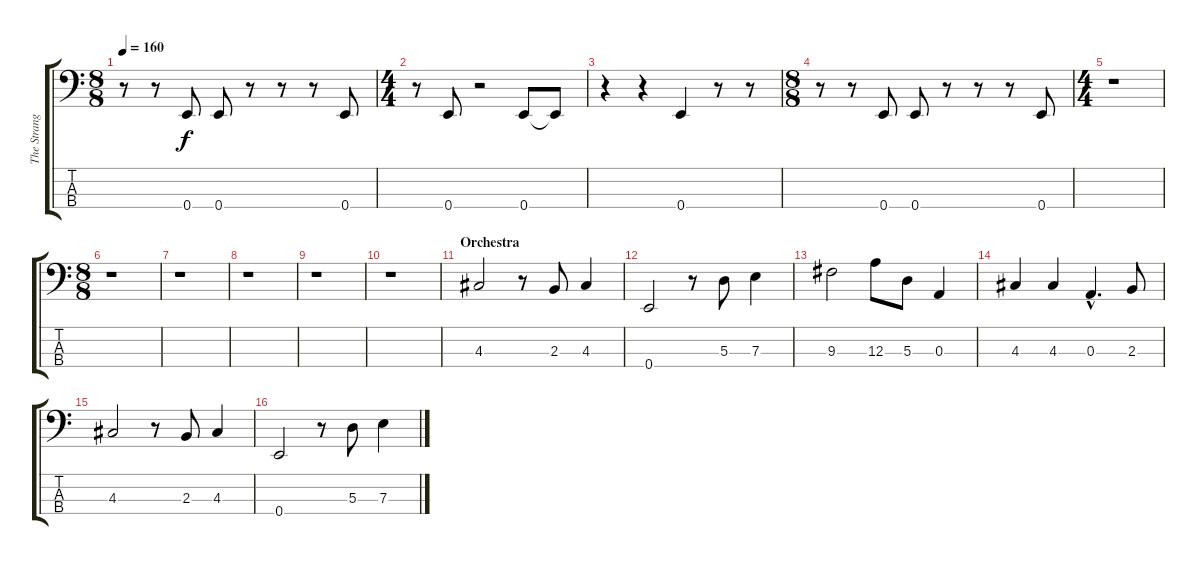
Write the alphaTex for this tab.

\track ("The Strange man (Bass)" "The Strang") {instrument electricbassfinger}
\staff {score tabs}
\tuning (G2 D2 A1 E1) {hide}
\ts (8 8)
\tempo 160
\clef f4
\ks c
r.8{dy f} r.8 0.4.8 0.4.8 r.8 r.8 r.8 0.4.8 |
\ts (4 4)
r.8 0.4.8 r.2 0.4.8 0.4{t}.8 |
r.4 r.4 0.4.4 r.8 r.8 |
\ts (8 8)
r.8 r.8 0.4.8 0.4.8 r.8 r.8 r.8 0.4.8 |
\ts (4 4)
r.1{volume 13} |
\ts (8 8)
r.1 |
r.1 |
r.1 |
r.1 |
r.1 |
\section ("" "Orchestra")
4.3.2 r.8 2.3.8 4.3.4 |
0.4.2 r.8 5.3.8 7.3.4 |
9.3.2 12.3.8 5.3.8 0.3.4 |
4.3.4 4.3.4 0.3{hac}.4{d} 2.3.8 |
4.3.2 r.8 2.3.8 4.3.4 |
0.4.2 r.8 5.3.8 7.3.4
